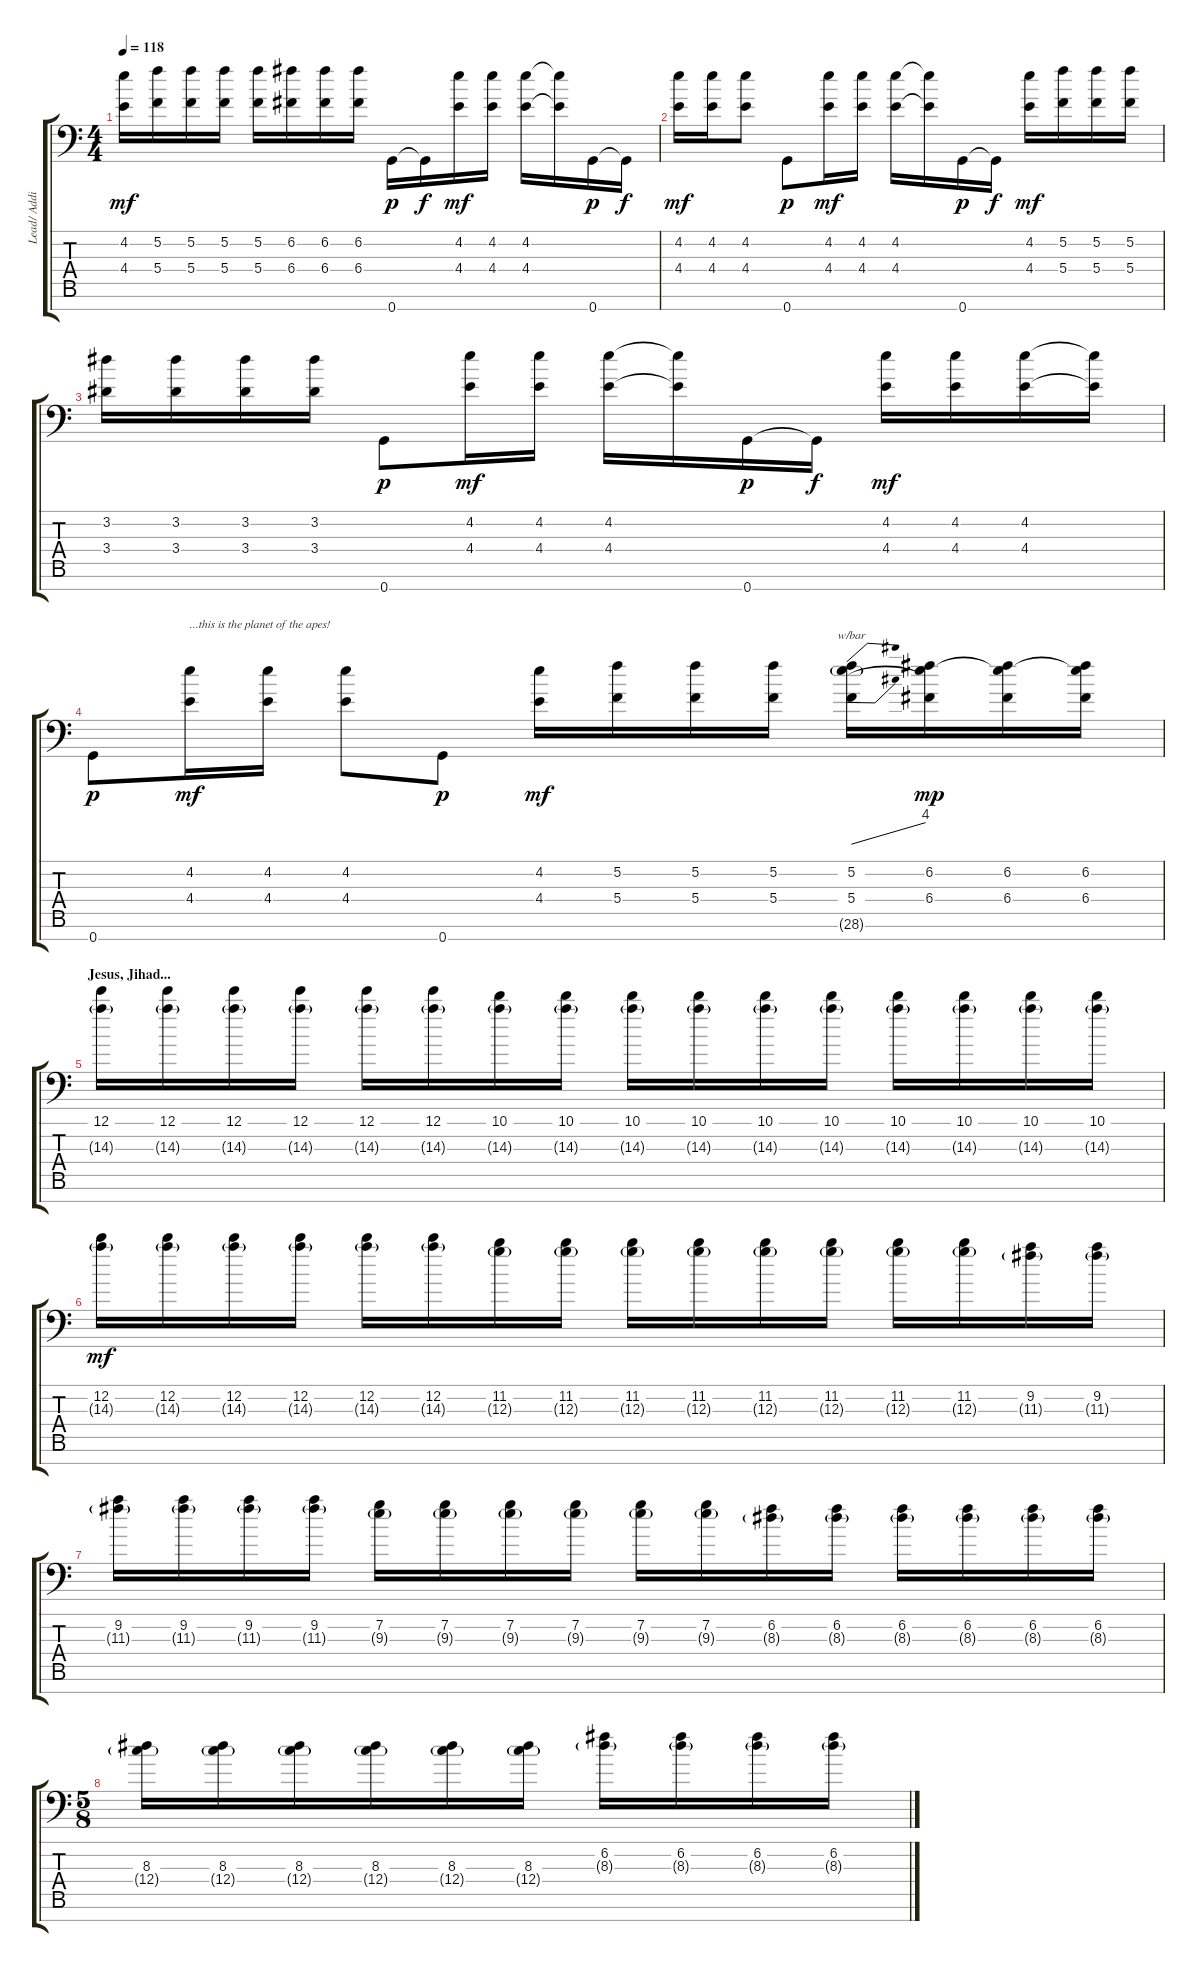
\track ("Lead/ Additional" "Lead/ Addi") {instrument overdrivenguitar}
\staff {score tabs}
\tuning (E4 C4 G3 C3 G2 C2 G1) {hide}
\ts (4 4)
\tempo 118
\clef f4
\ks c
(4.2 4.4).16{dy mf} (5.2 5.4).16 (5.2 5.4).16 (5.2 5.4).16 (5.2 5.4).16 (6.2 6.4).16 (6.2 6.4).16 (6.2 6.4).16 0.7.16{dy p} 0.7{t}.16{dy f} (4.2 4.4).16{dy mf} (4.2 4.4).16 (4.2 4.4).16 (4.2{t} 4.4{t}).16 0.7.16{dy p} 0.7{t}.16{dy f} |
(4.2 4.4).16{dy mf} (4.2 4.4).16 (4.2 4.4).8 0.7.8{dy p} (4.2 4.4).16{dy mf} (4.2 4.4).16 (4.2 4.4).16 (4.2{t} 4.4{t}).16 0.7.16{dy p} 0.7{t}.16{dy f} (4.2 4.4).16{dy mf} (5.2 5.4).16 (5.2 5.4).16 (5.2 5.4).16 |
(3.2 3.4).16 (3.2 3.4).16 (3.2 3.4).16 (3.2 3.4).16 0.7.8{dy p} (4.2 4.4).16{dy mf} (4.2 4.4).16 (4.2 4.4).16 (4.2{t} 4.4{t}).16 0.7.16{dy p} 0.7{t}.16{dy f} (4.2 4.4).16{dy mf} (4.2 4.4).16 (4.2 4.4).16 (4.2{t} 4.4{t}).16 |
0.7.8{dy p} (4.2 4.4).16{txt "...this is the planet of the apes!" dy mf} (4.2 4.4).16 (4.2 4.4).8 0.7.8{dy p} (4.2 4.4).16{dy mf} (5.2 5.4).16 (5.2 5.4).16 (5.2 5.4).16 (5.2 5.4 28.6{g}).16{tbe (dive default 0 0 60 16)} (6.2 6.4 28.6{t}).16{dy mp} (6.2 6.4 28.6{t}).16 (6.2 6.4 28.6{t}).16 |
\section ("" "Jesus, Jihad...")
(12.1 14.3{g}).16 (12.1 14.3{g}).16 (12.1 14.3{g}).16 (12.1 14.3{g}).16 (12.1 14.3{g}).16 (12.1 14.3{g}).16 (10.1 14.3{g}).16 (10.1 14.3{g}).16 (10.1 14.3{g}).16 (10.1 14.3{g}).16 (10.1 14.3{g}).16 (10.1 14.3{g}).16 (10.1 14.3{g}).16 (10.1 14.3{g}).16 (10.1 14.3{g}).16 (10.1 14.3{g}).16 |
(12.2 14.3{g}).16{dy mf} (12.2 14.3{g}).16 (12.2 14.3{g}).16 (12.2 14.3{g}).16 (12.2 14.3{g}).16 (12.2 14.3{g}).16 (11.2 12.3{g}).16 (11.2 12.3{g}).16 (11.2 12.3{g}).16 (11.2 12.3{g}).16 (11.2 12.3{g}).16 (11.2 12.3{g}).16 (11.2 12.3{g}).16 (11.2 12.3{g}).16 (9.2 11.3{g}).16 (9.2 11.3{g}).16 |
(9.2 11.3{g}).16 (9.2 11.3{g}).16 (9.2 11.3{g}).16 (9.2 11.3{g}).16 (7.2 9.3{g}).16 (7.2 9.3{g}).16 (7.2 9.3{g}).16 (7.2 9.3{g}).16 (7.2 9.3{g}).16 (7.2 9.3{g}).16 (6.2 8.3{g}).16 (6.2 8.3{g}).16 (6.2 8.3{g}).16 (6.2 8.3{g}).16 (6.2 8.3{g}).16 (6.2 8.3{g}).16 |
\ts (5 8)
(8.3 12.4{g}).16 (8.3 12.4{g}).16 (8.3 12.4{g}).16 (8.3 12.4{g}).16 (8.3 12.4{g}).16 (8.3 12.4{g}).16 (6.2 8.3{g}).16 (6.2 8.3{g}).16 (6.2 8.3{g}).16 (6.2 8.3{g}).16
